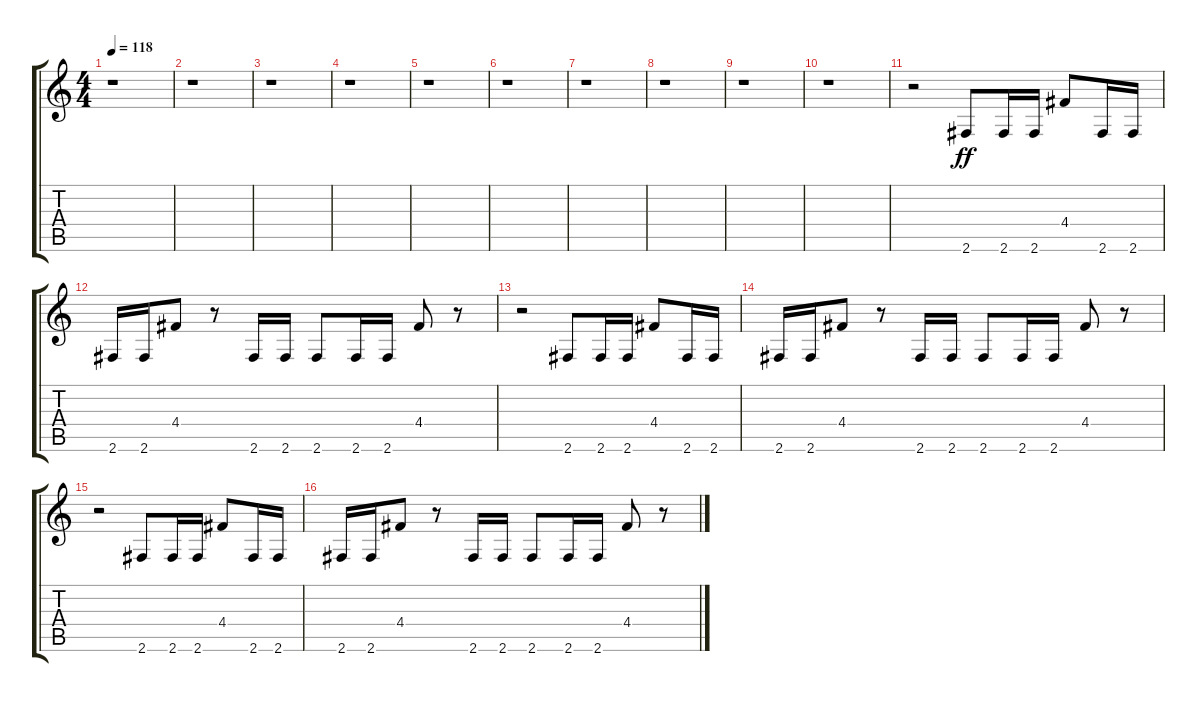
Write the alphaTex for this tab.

\track "" {instrument distortionguitar}
\staff {score tabs}
\tuning (E4 B3 G3 D3 A2 E2) {hide}
\ts (4 4)
\tempo 118
\clef g2
\ks c
r.1{dy ff} |
r.1 |
r.1 |
r.1 |
r.1 |
r.1 |
r.1 |
r.1 |
r.1 |
r.1 |
r.2 2.6.8 2.6.16 2.6.16 4.4.8 2.6.16 2.6.16 |
2.6.16 2.6.16 4.4.8 r.8 2.6.16 2.6.16 2.6.8 2.6.16 2.6.16 4.4.8 r.8 |
r.2 2.6.8 2.6.16 2.6.16 4.4.8 2.6.16 2.6.16 |
2.6.16 2.6.16 4.4.8 r.8 2.6.16 2.6.16 2.6.8 2.6.16 2.6.16 4.4.8 r.8 |
r.2 2.6.8 2.6.16 2.6.16 4.4.8 2.6.16 2.6.16 |
2.6.16 2.6.16 4.4.8 r.8 2.6.16 2.6.16 2.6.8 2.6.16 2.6.16 4.4.8 r.8
